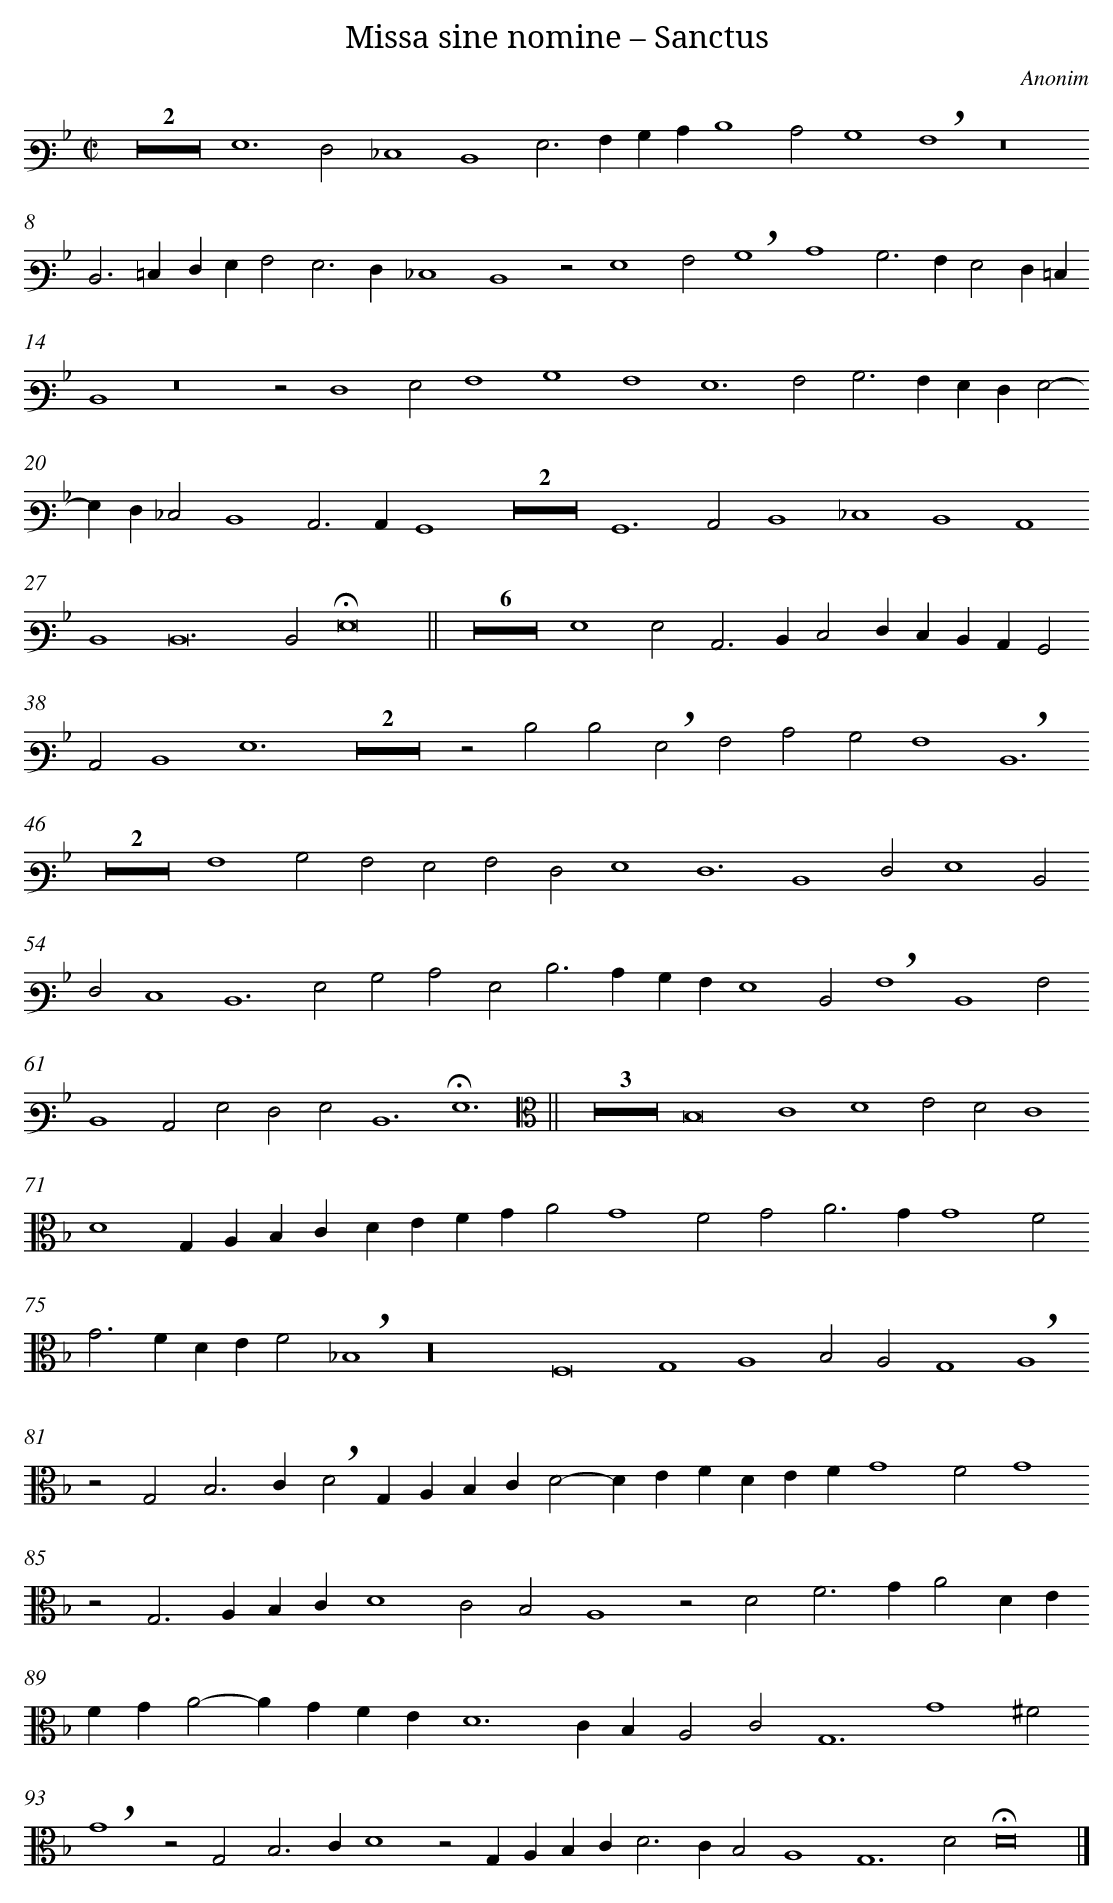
X:1
T: Missa sine nomine – Sanctus
C: Anonim
L: 1/4
M: C|
K: F clef=F3
Z2 [|]
G,6F,2 [|]
_E,4D,4 [|]
G,2>A,2B,CD4 [|]
C2B,4 [|]
!breath!A,4z8 [|]
D,3=E, [|]
F,G,A,2G,3F, [|]
_E,4D,4 [|]
z2G,4A,2 [|]
!breath!B,4C4 [|]
B,2>A,2G,2F,=E, [|]
D,4z8 [|]
z2F,4 [|]
G,2A,4 [|]
B,4A,4 [|]
G,6A,2 [|]
B,2>A,2G,F,G,2- [|]
G,F,_E,2D,4 [|]
C,2>C,2B,,4 [|]
Z2 [|]
B,,6C,2 [|]
D,4_E,4 [|]
D,4C,4 [|]
D,4D,12 [|]
D,2 [|]
!fermata!G,8 ||
Z6 [|]
G,4G,2 [|]
C,2>D,2E,2 [|]
F,E,D,C,B,,2 [|]
C,2D,4 [|]
G,6 [|]
Z2 [|]
z2D2D2 [|]
!breath!G,2A,2C2 [|]
B,2A,4 [|]
!breath!D,6 [|]
Z2 [|]
A,4B,2 [|]
A,2G,2A,2 [|]
F,2G,4 [|]
F,6 [|]
D,4F,2 [|]
G,4D,2 [|]
F,2E,4 [|]
D,6 [|]
G,2B,2C2 [|]
G,2D3C [|]
B,A,G,4 [|]
D,2!breath!A,4 [|]
D,4A,2 [|]
D,4C,2 [|]
G,2F,2G,2 [|]
D,6 [|]
!fermata!G,6[K:clef=alto] ||
 [K:F]
Z3 [|]
B,8 [|]
C4D4 [|]
E2D2C4 [|]
D4G,A,B,C [|]
DEFGA2G4 [|]
F2G2A3 [|]
GG4F2 [|]
G2>F2DEF2 [|]
!breath!_B,4z16 [|]
 [|]
F,8 [|]
G,4 [|]
A,4B,2A,2 [|]
G,4!breath!A,4 [|]
z2G,2B,3C [|]
!breath!D2G,A,B,CD2- [|]
DEFDEFG4 [|]
F2G4 [|]
z2G,2>A,2B,C [|]
D4C2B,2 [|]
A,4z2D2 [|]
F2>G2A2DE [|]
FGA2-AGFE [|]
D6CB, [|]
A,2C2G,6 [|]
G4^F2 [|]
!breath!G4z2G,2 [|]
B,2>C2D4 [|]
z2G,A,B,CD3 [|]
CB,2A,4 [|]
G,6D2 [|]
!fermata!D8 |]
